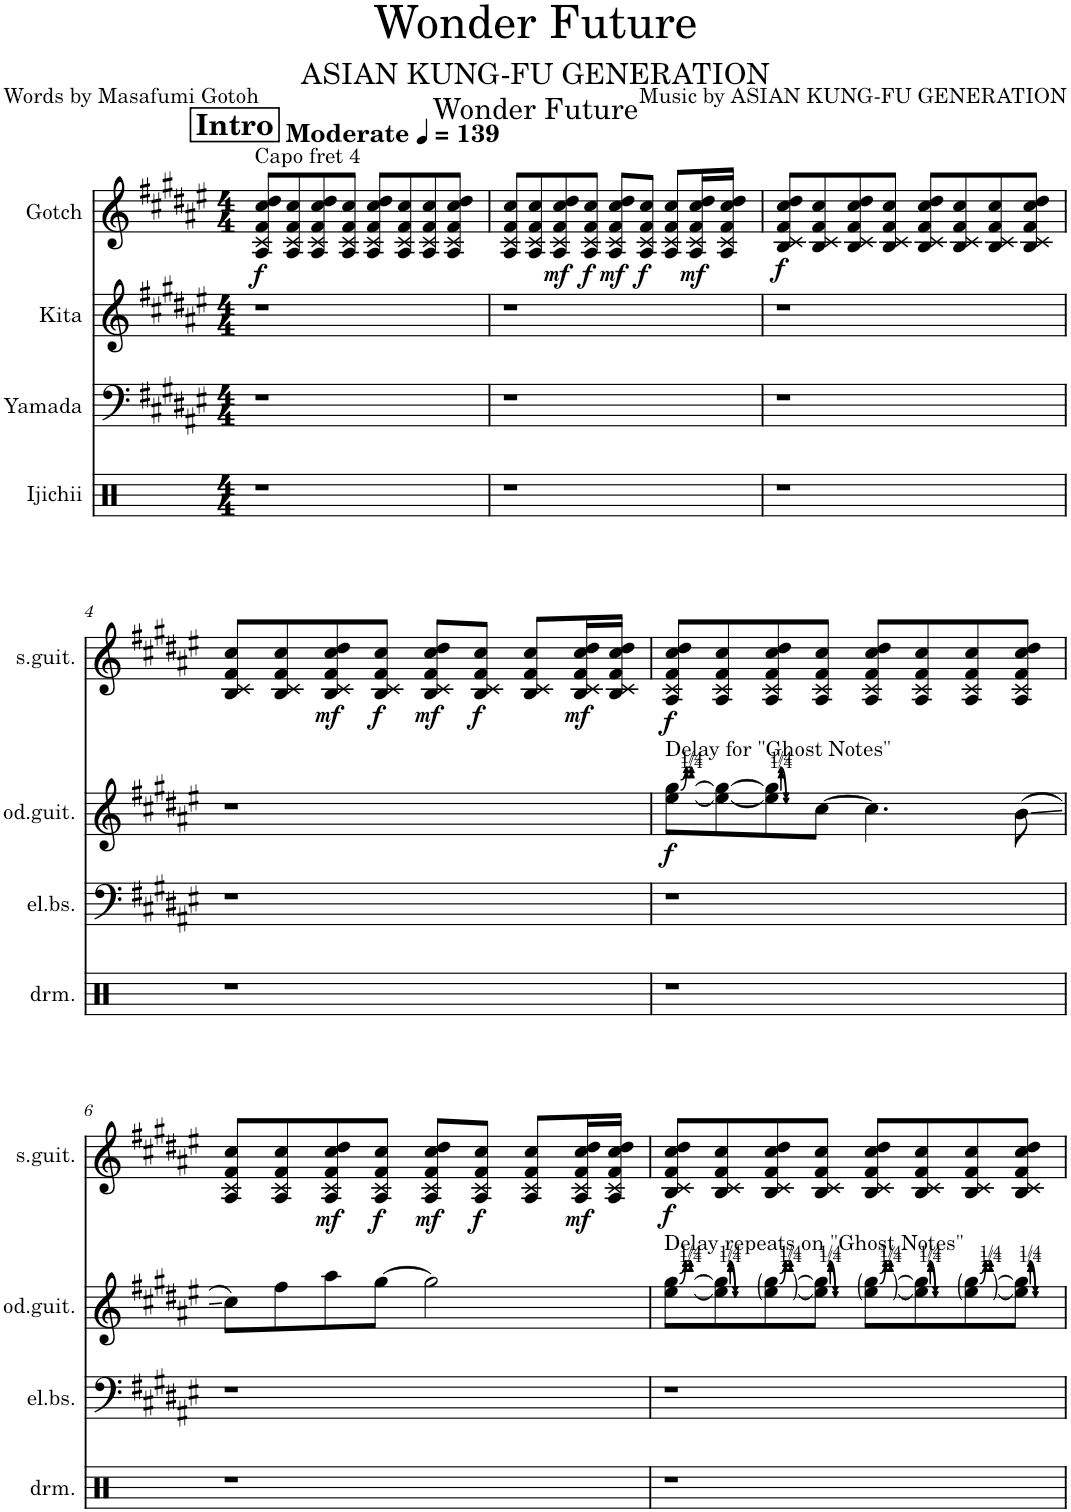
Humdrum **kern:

**kern	**kern	**kern	**dynam	**kern	**dynam
*part4	*part3	*part2	*part2	*part1	*part1
*staff4	*staff3	*staff2	*staff2	*staff1	*staff1
*I"Ijichii	*I"Yamada	*I"Kita	*	*I"Gotch	*
*clefX	*clefF4	*clefG2	*	*clefG2	*
*	*Trd7c12	*Trd7c12	*	*Trd7c12	*
*k[f#c#g#d#a#e#]	*k[f#c#g#d#a#e#]	*k[f#c#g#d#a#e#]	*	*k[f#c#g#d#a#e#]	*
*M4/4	*M4/4	*M4/4	*	*M4/4	*
*MM139	*MM139	*MM139	*	*MM139	*
!!LO:REH:place=s1:a:B:cj:fs=14:t=Intro
=1	=1	=1	=1	=1	=1
!	!	!	!	!LO:TX:a:t=Capo fret 4	!
!	!	!	!	!LO:TX:a:B:t=Moderate	!
!	!	!	!	!	!LO:DY:b
1r	1r	1r	.	8A#/ 8c#/ 8f#/ 8cc#/ 8dd#/L	f
.	.	.	.	8A#/ 8c#/ 8f#/ 8cc#/	.
.	.	.	.	8A#/ 8c#/ 8f#/ 8cc#/ 8dd#/	.
.	.	.	.	8A#/ 8c#/ 8f#/ 8cc#/J	.
.	.	.	.	8A#/ 8c#/ 8f#/ 8cc#/ 8dd#/L	.
.	.	.	.	8A#/ 8c#/ 8f#/ 8cc#/	.
.	.	.	.	8A#/ 8c#/ 8f#/ 8cc#/	.
.	.	.	.	8A#/ 8c#/ 8f#/ 8cc#/ 8dd#/J	.
=2	=2	=2	=2	=2	=2
1r	1r	1r	.	8A#/ 8c#/ 8f#/ 8cc#/L	.
.	.	.	.	8A#/ 8c#/ 8f#/ 8cc#/	.
!	!	!	!	!	!LO:DY:b
.	.	.	.	8A#/ 8c#/ 8f#/ 8cc#/ 8dd#/	mf
!	!	!	!	!	!LO:DY:b
.	.	.	.	8A#/ 8c#/ 8f#/ 8cc#/J	f
!	!	!	!	!	!LO:DY:b
.	.	.	.	8A#/ 8c#/ 8f#/ 8cc#/ 8dd#/L	mf
!	!	!	!	!	!LO:DY:b
.	.	.	.	8A#/ 8c#/ 8f#/ 8cc#/J	f
.	.	.	.	8A#/ 8c#/ 8f#/ 8cc#/L	.
!	!	!	!	!	!LO:DY:b
.	.	.	.	16A#/ 16c#/ 16f#/ 16cc#/ 16dd#/L	mf
.	.	.	.	16A#/ 16c#/ 16f#/ 16cc#/ 16dd#/JJ	.
=3	=3	=3	=3	=3	=3
!	!	!	!	!	!LO:DY:b
1r	1r	1r	.	8B/ 8c#/ 8f#/ 8cc#/ 8dd#/L	f
.	.	.	.	8B/ 8c#/ 8f#/ 8cc#/	.
.	.	.	.	8B/ 8c#/ 8f#/ 8cc#/ 8dd#/	.
.	.	.	.	8B/ 8c#/ 8f#/ 8cc#/J	.
.	.	.	.	8B/ 8c#/ 8f#/ 8cc#/ 8dd#/L	.
.	.	.	.	8B/ 8c#/ 8f#/ 8cc#/	.
.	.	.	.	8B/ 8c#/ 8f#/ 8cc#/	.
.	.	.	.	8B/ 8c#/ 8f#/ 8cc#/ 8dd#/J	.
!!LO:LB:g=z
=4	=4	=4	=4	=4	=4
1r	1r	1r	.	8B/ 8c#/ 8f#/ 8cc#/L	.
.	.	.	.	8B/ 8c#/ 8f#/ 8cc#/	.
!	!	!	!	!	!LO:DY:b
.	.	.	.	8B/ 8c#/ 8f#/ 8cc#/ 8dd#/	mf
!	!	!	!	!	!LO:DY:b
.	.	.	.	8B/ 8c#/ 8f#/ 8cc#/J	f
!	!	!	!	!	!LO:DY:b
.	.	.	.	8B/ 8c#/ 8f#/ 8cc#/ 8dd#/L	mf
!	!	!	!	!	!LO:DY:b
.	.	.	.	8B/ 8c#/ 8f#/ 8cc#/J	f
.	.	.	.	8B/ 8c#/ 8f#/ 8cc#/L	.
!	!	!	!	!	!LO:DY:b
.	.	.	.	16B/ 16c#/ 16f#/ 16cc#/ 16dd#/L	mf
.	.	.	.	16B/ 16c#/ 16f#/ 16cc#/ 16dd#/JJ	.
=5	=5	=5	=5	=5	=5
!	!	!LO:TX:a:t=Delay for "Ghost Notes"	!	!	!
!	!	!	!LO:DY:b	!	!LO:DY:b
1r	1r	[8ee#\ [8gg#\L	f	8A#/ 8c#/ 8f#/ 8cc#/ 8dd#/L	f
.	.	8ee#\_ 8gg#\_	.	8A#/ 8c#/ 8f#/ 8cc#/	.
.	.	8ee#\] 8gg#\]	.	8A#/ 8c#/ 8f#/ 8cc#/ 8dd#/	.
.	.	[8cc#\J	.	8A#/ 8c#/ 8f#/ 8cc#/J	.
.	.	4.cc#\]	.	8A#/ 8c#/ 8f#/ 8cc#/ 8dd#/L	.
.	.	.	.	8A#/ 8c#/ 8f#/ 8cc#/	.
.	.	.	.	8A#/ 8c#/ 8f#/ 8cc#/	.
.	.	(8b\	.	8A#/ 8c#/ 8f#/ 8cc#/ 8dd#/J	.
!!LO:LB:g=z
=6	=6	=6	=6	=6	=6
1r	1r	8cc#\L)	.	8A#/ 8c#/ 8f#/ 8cc#/L	.
.	.	8ff#\	.	8A#/ 8c#/ 8f#/ 8cc#/	.
!	!	!	!	!	!LO:DY:b
.	.	8aa#\	.	8A#/ 8c#/ 8f#/ 8cc#/ 8dd#/	mf
!	!	!	!	!	!LO:DY:b
.	.	[8gg#\J	.	8A#/ 8c#/ 8f#/ 8cc#/J	f
!	!	!	!	!	!LO:DY:b
.	.	2gg#\]	.	8A#/ 8c#/ 8f#/ 8cc#/ 8dd#/L	mf
!	!	!	!	!	!LO:DY:b
.	.	.	.	8A#/ 8c#/ 8f#/ 8cc#/J	f
.	.	.	.	8A#/ 8c#/ 8f#/ 8cc#/L	.
!	!	!	!	!	!LO:DY:b
.	.	.	.	16A#/ 16c#/ 16f#/ 16cc#/ 16dd#/L	mf
.	.	.	.	16A#/ 16c#/ 16f#/ 16cc#/ 16dd#/JJ	.
=7	=7	=7	=7	=7	=7
!	!	!LO:TX:a:t=Delay repeats on "Ghost Notes"	!	!	!
!	!	!	!	!	!LO:DY:b
1r	1r	[8ee#\ [8gg#\L	.	8B/ 8c#/ 8f#/ 8cc#/ 8dd#/L	f
.	.	8ee#\] 8gg#\]	.	8B/ 8c#/ 8f#/ 8cc#/	.
.	.	[8ee#\ [8gg#\	.	8B/ 8c#/ 8f#/ 8cc#/ 8dd#/	.
.	.	8ee#\] 8gg#\]J	.	8B/ 8c#/ 8f#/ 8cc#/J	.
.	.	[8ee#\ [8gg#\L	.	8B/ 8c#/ 8f#/ 8cc#/ 8dd#/L	.
.	.	8ee#\] 8gg#\]	.	8B/ 8c#/ 8f#/ 8cc#/	.
.	.	[8ee#\ [8gg#\	.	8B/ 8c#/ 8f#/ 8cc#/	.
.	.	8ee#\] 8gg#\]J	.	8B/ 8c#/ 8f#/ 8cc#/ 8dd#/J	.
=	=	=	=	=	=
*-	*-	*-	*-	*-	*-
